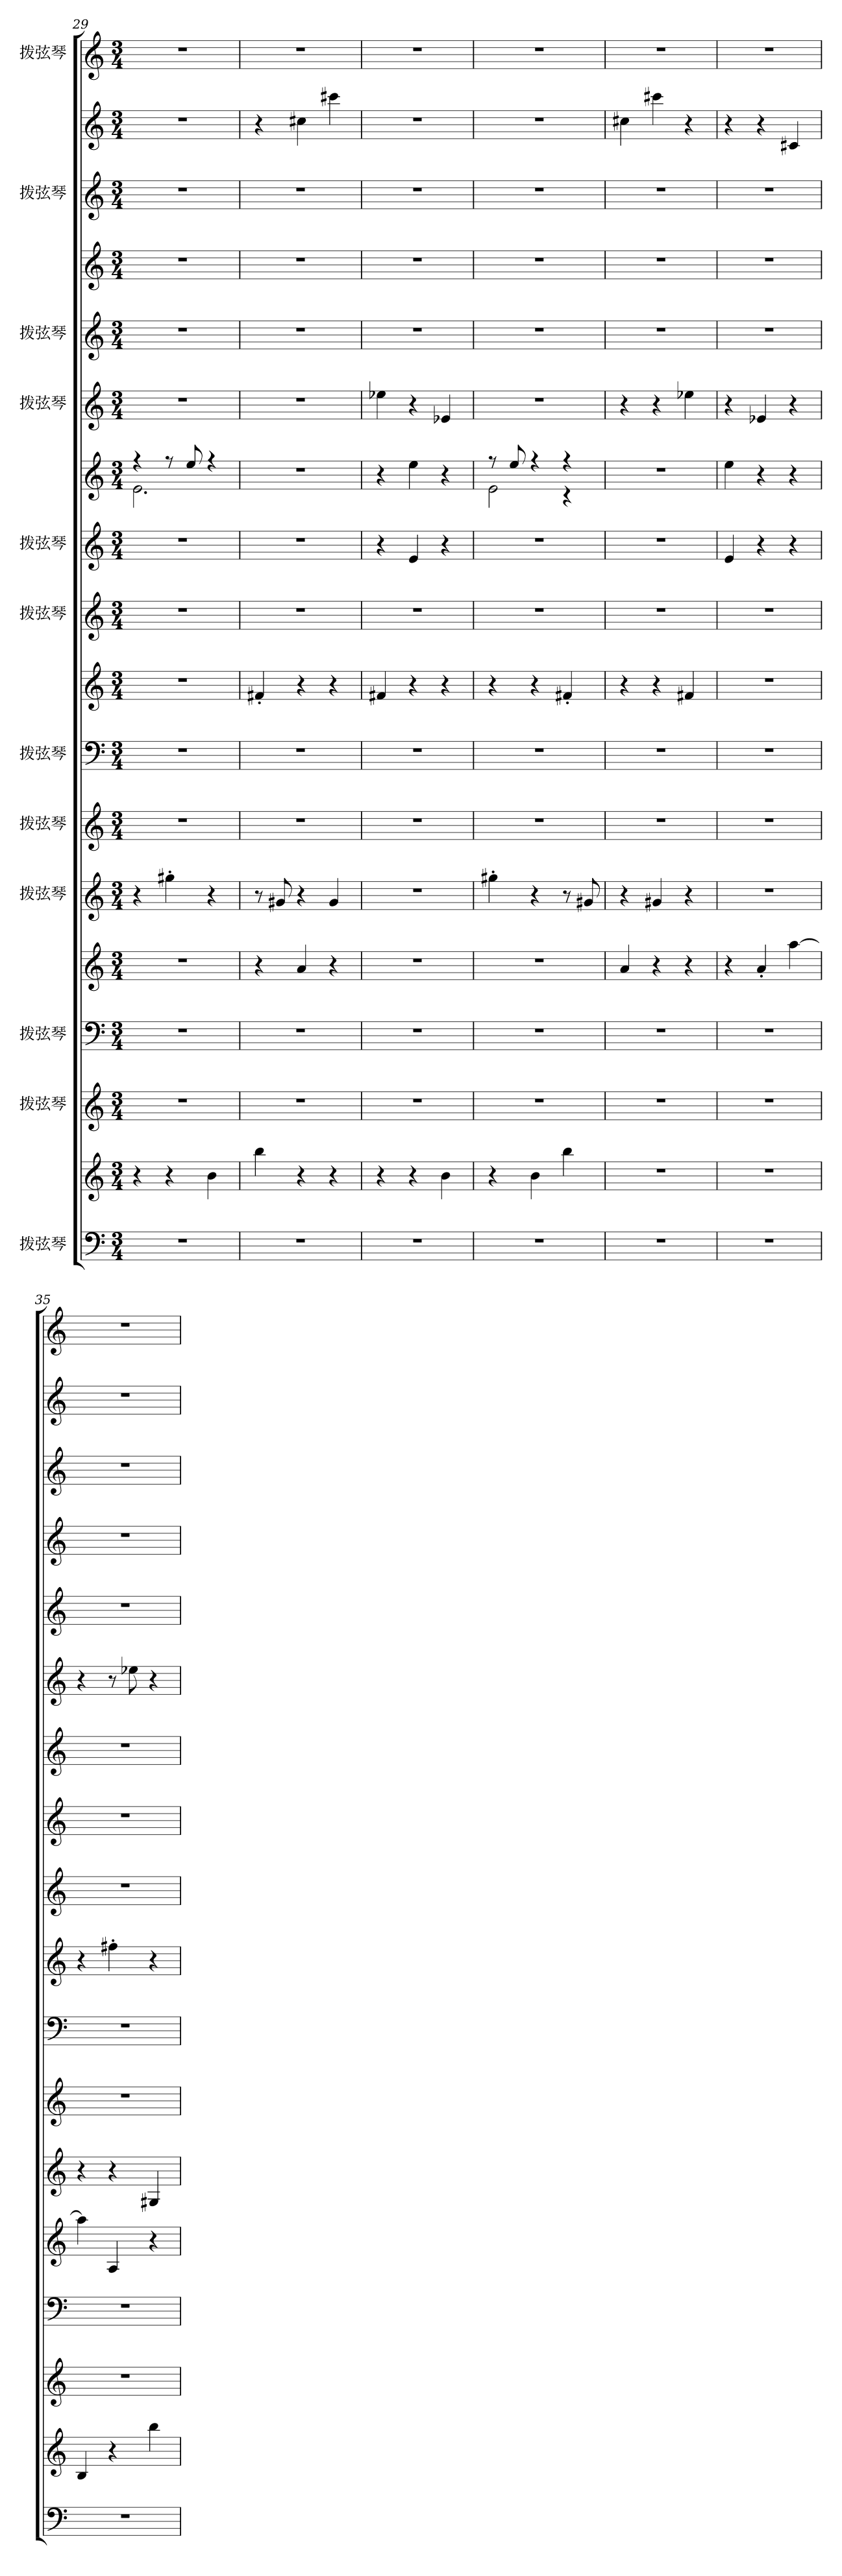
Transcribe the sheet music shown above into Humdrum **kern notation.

**kern	**kern	**kern	**kern	**kern	**kern	**kern	**kern	**kern	**kern	**kern	**kern	**kern	**kern	**kern	**kern	**kern	**kern
*part12	*part12	*part11	*part10	*part10	*part9	*part8	*part7	*part7	*part6	*part5	*part5	*part4	*part3	*part3	*part2	*part2	*part1
*staff18	*staff17	*staff16	*staff15	*staff14	*staff13	*staff12	*staff11	*staff10	*staff9	*staff8	*staff7	*staff6	*staff5	*staff4	*staff3	*staff2	*staff1
*I"拨弦琴	*	*I"拨弦琴	*I"拨弦琴	*	*I"拨弦琴	*I"拨弦琴	*I"拨弦琴	*	*I"拨弦琴	*I"拨弦琴	*	*I"拨弦琴	*I"拨弦琴	*	*I"拨弦琴	*	*I"拨弦琴
*clefF4	*clefG2	*clefG2	*clefF4	*clefG2	*clefG2	*clefG2	*clefF4	*clefG2	*clefG2	*clefG2	*clefG2	*clefG2	*clefG2	*clefG2	*clefG2	*clefG2	*clefG2
*k[]	*k[]	*k[]	*k[]	*k[]	*k[]	*k[]	*k[]	*k[]	*k[]	*k[]	*k[]	*k[]	*k[]	*k[]	*k[]	*k[]	*k[]
*M3/4	*M3/4	*M3/4	*M3/4	*M3/4	*M3/4	*M3/4	*M3/4	*M3/4	*M3/4	*M3/4	*M3/4	*M3/4	*M3/4	*M3/4	*M3/4	*M3/4	*M3/4
=29	=29	=29	=29	=29	=29	=29	=29	=29	=29	=29	=29	=29	=29	=29	=29	=29	=29
*	*	*	*	*	*	*	*	*	*	*	*^	*	*	*	*	*	*
2.r	4r	2.r	2.r	2.r	4r	2.r	2.r	2.r	2.r	2.r	4r	2.e\	2.r	2.r	2.r	2.r	2.r	2.r
.	4r	.	.	.	4gg#X'\	.	.	.	.	.	8r	.	.	.	.	.	.	.
.	.	.	.	.	.	.	.	.	.	.	8ee/	.	.	.	.	.	.	.
.	4b\	.	.	.	4r	.	.	.	.	.	4r	.	.	.	.	.	.	.
*	*	*	*	*	*	*	*	*	*	*	*v	*v	*	*	*	*	*	*
=30	=30	=30	=30	=30	=30	=30	=30	=30	=30	=30	=30	=30	=30	=30	=30	=30	=30
2.r	4bb\	2.r	2.r	4r	8r	2.r	2.r	4f#X'/	2.r	2.r	2.r	2.r	2.r	2.r	2.r	4r	2.r
.	.	.	.	.	8g#X/	.	.	.	.	.	.	.	.	.	.	.	.
.	4r	.	.	4a/	4r	.	.	4r	.	.	.	.	.	.	.	4cc#X\	.
.	4r	.	.	4r	4g#/	.	.	4r	.	.	.	.	.	.	.	4ccc#X\	.
=31	=31	=31	=31	=31	=31	=31	=31	=31	=31	=31	=31	=31	=31	=31	=31	=31	=31
2.r	4r	2.r	2.r	2.r	2.r	2.r	2.r	4f#X/	2.r	4r	4r	4ee-X\	2.r	2.r	2.r	2.r	2.r
.	4r	.	.	.	.	.	.	4r	.	4e/	4ee\	4r	.	.	.	.	.
.	4b\	.	.	.	.	.	.	4r	.	4r	4r	4e-X/	.	.	.	.	.
!!LO:PB:g=z
=32	=32	=32	=32	=32	=32	=32	=32	=32	=32	=32	=32	=32	=32	=32	=32	=32	=32
*	*	*	*	*	*	*	*	*	*	*	*^	*	*	*	*	*	*
2.r	4r	2.r	2.r	2.r	4gg#X'\	2.r	2.r	4r	2.r	2.r	8r	2e\	2.r	2.r	2.r	2.r	2.r	2.r
.	.	.	.	.	.	.	.	.	.	.	8ee/	.	.	.	.	.	.	.
.	4b\	.	.	.	4r	.	.	4r	.	.	4r	.	.	.	.	.	.	.
.	4bb\	.	.	.	8r	.	.	4f#X'/	.	.	4r	4r	.	.	.	.	.	.
.	.	.	.	.	8g#X/	.	.	.	.	.	.	.	.	.	.	.	.	.
*	*	*	*	*	*	*	*	*	*	*	*v	*v	*	*	*	*	*	*
=33	=33	=33	=33	=33	=33	=33	=33	=33	=33	=33	=33	=33	=33	=33	=33	=33	=33
2.r	2.r	2.r	2.r	4a/	4r	2.r	2.r	4r	2.r	2.r	2.r	4r	2.r	2.r	2.r	4cc#X\	2.r
.	.	.	.	4r	4g#X/	.	.	4r	.	.	.	4r	.	.	.	4ccc#X\	.
.	.	.	.	4r	4r	.	.	4f#X/	.	.	.	4ee-X\	.	.	.	4r	.
=34	=34	=34	=34	=34	=34	=34	=34	=34	=34	=34	=34	=34	=34	=34	=34	=34	=34
2.r	2.r	2.r	2.r	4r	2.r	2.r	2.r	2.r	2.r	4e/	4ee\	4r	2.r	2.r	2.r	4r	2.r
.	.	.	.	4a'/	.	.	.	.	.	4r	4r	4e-X/	.	.	.	4r	.
.	.	.	.	[4aa\	.	.	.	.	.	4r	4r	4r	.	.	.	4c#X/	.
=35	=35	=35	=35	=35	=35	=35	=35	=35	=35	=35	=35	=35	=35	=35	=35	=35	=35
2.r	4B/	2.r	2.r	4aa\]	4r	2.r	2.r	4r	2.r	2.r	2.r	4r	2.r	2.r	2.r	2.r	2.r
.	4r	.	.	4A/	4r	.	.	4ff#X'\	.	.	.	8r	.	.	.	.	.
.	.	.	.	.	.	.	.	.	.	.	.	8ee-X\	.	.	.	.	.
.	4bb\	.	.	4r	4G#X/	.	.	4r	.	.	.	4r	.	.	.	.	.
=	=	=	=	=	=	=	=	=	=	=	=	=	=	=	=	=	=
*-	*-	*-	*-	*-	*-	*-	*-	*-	*-	*-	*-	*-	*-	*-	*-	*-	*-
